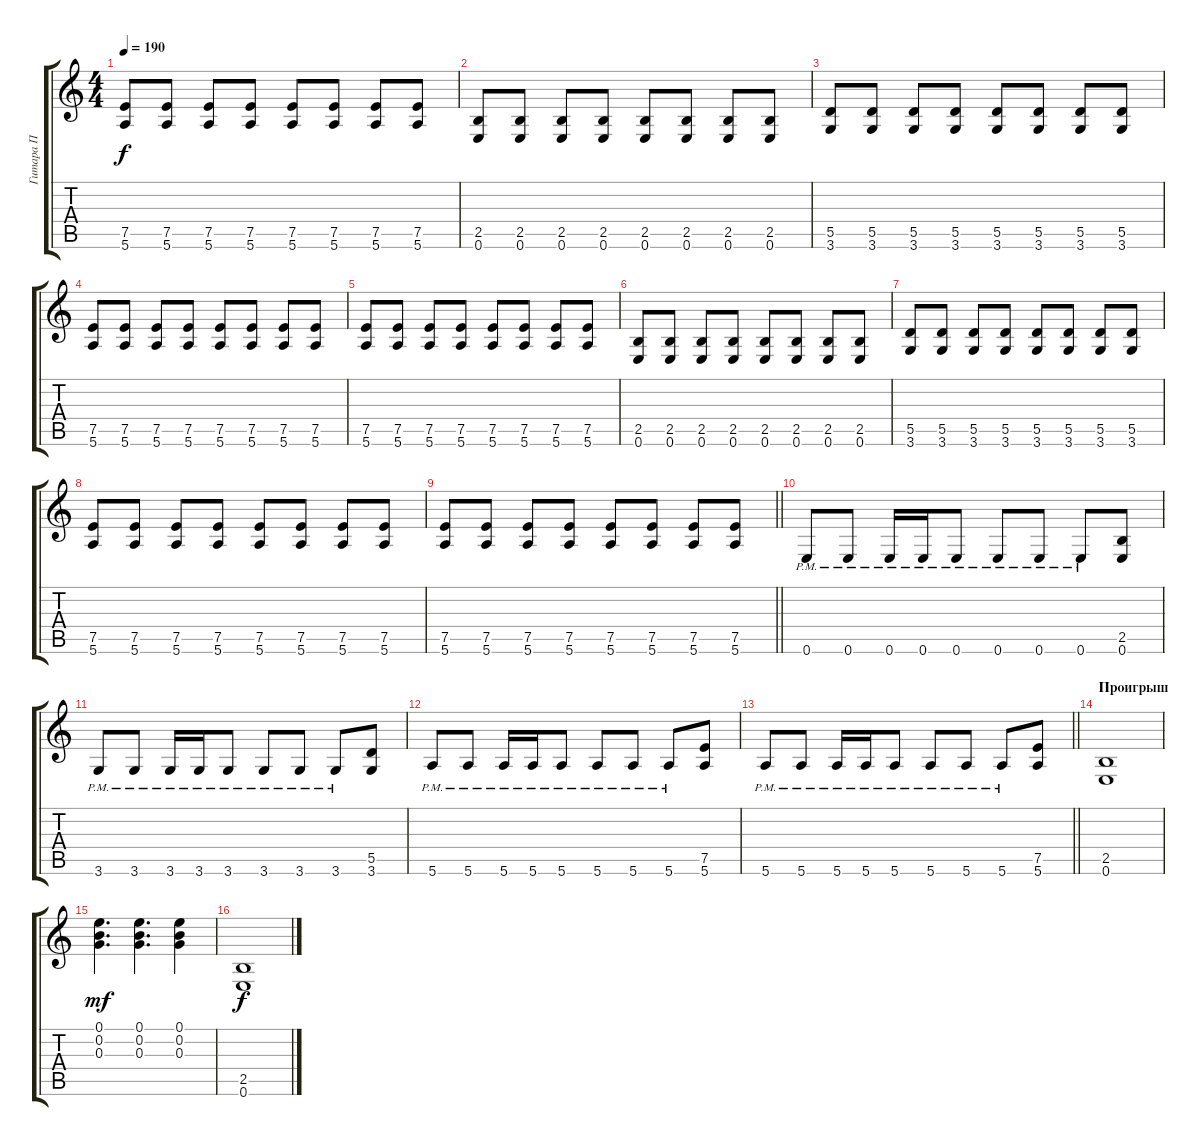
\track ("Гитара П" "Гитара П") {instrument overdrivenguitar}
\staff {score tabs}
\tuning (E4 B3 G3 D3 A2 E2) {hide}
\ts (4 4)
\tempo 190
\clef g2
\ks c
(7.5 5.6).8{dy f} (7.5 5.6).8 (7.5 5.6).8 (7.5 5.6).8 (7.5 5.6).8 (7.5 5.6).8 (7.5 5.6).8 (7.5 5.6).8 |
(2.5 0.6).8 (2.5 0.6).8 (2.5 0.6).8 (2.5 0.6).8 (2.5 0.6).8 (2.5 0.6).8 (2.5 0.6).8 (2.5 0.6).8 |
(5.5 3.6).8 (5.5 3.6).8 (5.5 3.6).8 (5.5 3.6).8 (5.5 3.6).8 (5.5 3.6).8 (5.5 3.6).8 (5.5 3.6).8 |
(7.5 5.6).8 (7.5 5.6).8 (7.5 5.6).8 (7.5 5.6).8 (7.5 5.6).8 (7.5 5.6).8 (7.5 5.6).8 (7.5 5.6).8 |
(7.5 5.6).8 (7.5 5.6).8 (7.5 5.6).8 (7.5 5.6).8 (7.5 5.6).8 (7.5 5.6).8 (7.5 5.6).8 (7.5 5.6).8 |
(2.5 0.6).8 (2.5 0.6).8 (2.5 0.6).8 (2.5 0.6).8 (2.5 0.6).8 (2.5 0.6).8 (2.5 0.6).8 (2.5 0.6).8 |
(5.5 3.6).8 (5.5 3.6).8 (5.5 3.6).8 (5.5 3.6).8 (5.5 3.6).8 (5.5 3.6).8 (5.5 3.6).8 (5.5 3.6).8 |
(7.5 5.6).8 (7.5 5.6).8 (7.5 5.6).8 (7.5 5.6).8 (7.5 5.6).8 (7.5 5.6).8 (7.5 5.6).8 (7.5 5.6).8 |
\barLineRight lightlight
(7.5 5.6).8 (7.5 5.6).8 (7.5 5.6).8 (7.5 5.6).8 (7.5 5.6).8 (7.5 5.6).8 (7.5 5.6).8 (7.5 5.6).8 |
\section ("" " ")
0.6{pm}.8 0.6{pm}.8 0.6{pm}.16 0.6{pm}.16 0.6{pm}.8 0.6{pm}.8 0.6{pm}.8 0.6{pm}.8 (2.5 0.6).8 |
3.6{pm}.8 3.6{pm}.8 3.6{pm}.16 3.6{pm}.16 3.6{pm}.8 3.6{pm}.8 3.6{pm}.8 3.6{pm}.8 (5.5 3.6).8 |
5.6{pm}.8 5.6{pm}.8 5.6{pm}.16 5.6{pm}.16 5.6{pm}.8 5.6{pm}.8 5.6{pm}.8 5.6{pm}.8 (7.5 5.6).8 |
\barLineRight lightlight
5.6{pm}.8 5.6{pm}.8 5.6{pm}.16 5.6{pm}.16 5.6{pm}.8 5.6{pm}.8 5.6{pm}.8 5.6{pm}.8 (7.5 5.6).8 |
\section ("" "Проигрыш")
(2.5 0.6).1 |
(0.1 0.2 0.3).4{d dy mf} (0.1 0.2 0.3).4{d} (0.1 0.2 0.3).4 |
(2.5 0.6).1{dy f}
